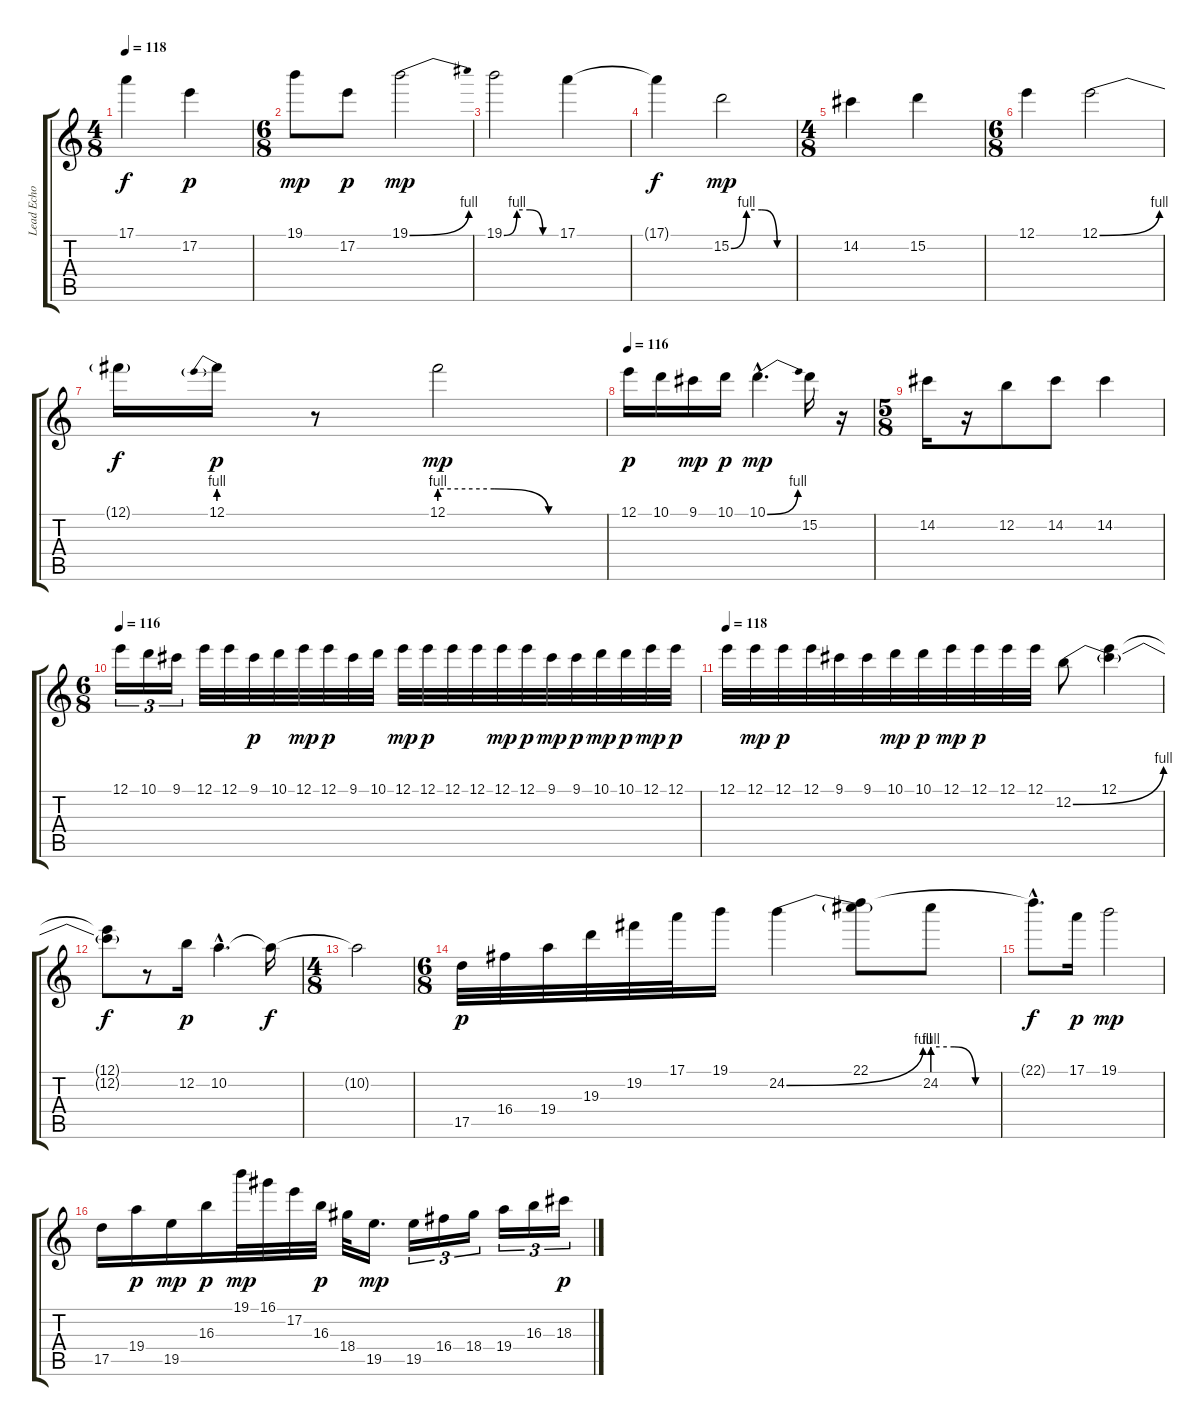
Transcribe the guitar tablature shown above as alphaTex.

\track ("Lead Echo 1" "Lead Echo ") {instrument distortionguitar}
\staff {score tabs}
\tuning (E4 B3 G3 D3 A2 E2) {hide}
\ts (4 8)
\tempo 118
\clef g2
\ks c
17.1{t}.4{dy f} 17.2.4{dy p} |
\ts (6 8)
19.1.8{dy mp} 17.2.8{dy p} 19.1{be (bend 0 0 60 4)}.2{dy mp} |
19.1{be (custom 0 0 15 4 30 4 45 0 60 0)}.2 17.1.4 |
17.1{t}.4{dy f} 15.2{be (custom 0 0 15 4 30 4 45 0 60 0)}.2{dy mp} |
\ts (4 8)
14.2.4 15.2.4 |
\ts (6 8)
12.1.4 12.1{be (bend 0 0 60 4)}.2 |
12.1{t}.16{dy f} 12.1{be (prebend 0 4 60 4)}.16{dy p} r.8 12.1{be (custom 0 4 20 4 40 0 60 0)}.2{dy mp} |
\tempo 116
12.1.16{dy p} 10.1.16 9.1.16{dy mp} 10.1.16{dy p} 10.1{be (bend 0 0 60 4) hac}.4{d dy mp} 15.2.16 r.16 |
\ts (5 8)
14.2.16 r.16 12.2.8 14.2.8 14.2.4 |
\ts (6 8)
\tempo 116
12.1.16{tu (3 2)} 10.1.16{tu (3 2)} 9.1.16{tu (3 2)} 12.1.32 12.1.32 9.1.32{dy p} 10.1.32 12.1.32{dy mp} 12.1.32{dy p} 9.1.32 10.1.32 12.1.32{dy mp} 12.1.32{dy p} 12.1.32 12.1.32 12.1.32{dy mp} 12.1.32{dy p} 9.1.32{dy mp} 9.1.32{dy p} 10.1.32{dy mp} 10.1.32{dy p} 12.1.32{dy mp} 12.1.32{dy p} |
\tempo 118
12.1.32 12.1.32{dy mp} 12.1.32{dy p} 12.1.32 9.1.32 9.1.32 10.1.32{dy mp} 10.1.32{dy p} 12.1.32{dy mp} 12.1.32{dy p} 12.1.32 12.1.32 12.2{be (bend 0 0 60 4)}.8 (12.1 12.2{t}).4 |
(12.1{t} 12.2{t}).8{dy f} r.8 12.2.16{dy p} 10.2{hac}.4{d} 10.2{t}.16{dy f} |
\ts (4 8)
10.2{t}.2 |
\ts (6 8)
17.5.32{dy p} 16.4.32 19.4.32 19.3.32 19.2.32 17.1.32 19.1.16 24.2{be (bend 0 0 60 4)}.4 (22.1 24.2{t}).8 24.2{be (custom 0 4 20 4 40 0 60 0)}.8 |
22.1{hac t}.8{d dy f} 17.1.16{dy p} 19.1.2{dy mp} |
17.5.16 19.4.16{dy p} 19.5.16{dy mp} 16.3.16{dy p} 19.1.32{dy mp} 16.1.32 17.2.32 16.3.32{dy p} 18.4.32 19.5.16{d dy mp} 19.5.16{tu (3 2)} 16.4.16{tu (3 2)} 18.4.16{tu (3 2)} 19.4.16{tu (3 2)} 16.3.16{tu (3 2)} 18.3.16{tu (3 2) dy p}
